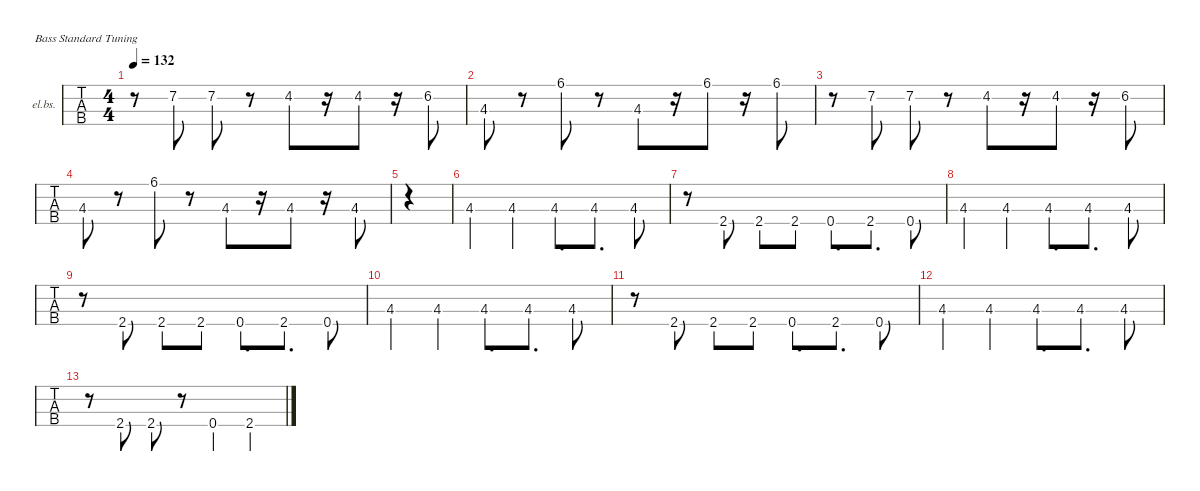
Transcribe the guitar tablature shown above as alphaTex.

\defaultSystemsLayout 4
\hideDynamics
\bracketExtendMode nobrackets
\firstSystemTrackNameOrientation horizontal
\otherSystemsTrackNameOrientation horizontal
\track ("Electric Bass" "el.bs.") {instrument electricbassfinger}
\staff {tabs}
\tuning (G2 D2 A1 E1)
\ts (4 4)
\tempo 132
\clef f4
\ks c
r.8{dy mf beam Down} 7.2.8{beam Down} 7.2.8{beam Down} r.8{beam Down} 4.2{acc #}.8{beam Down} r.16{beam Down} 4.2{acc #}.8{beam Down} r.16{beam Down} 6.2{acc #}.8{beam Down} |
4.3{acc #}.8{beam Up} r.8{beam Up} 6.1{acc #}.8{beam Down} r.8{beam Down} 4.3{acc #}.8{beam Down} r.16{beam Down} 6.1{acc #}.8{beam Down} r.16{beam Up} 6.1{acc #}.8{beam Down} |
r.8{beam Down} 7.2.8{beam Down} 7.2.8{beam Down} r.8{beam Down} 4.2{acc #}.8{beam Down} r.16{beam Down} 4.2{acc #}.8{beam Down} r.16{beam Down} 6.2{acc #}.8{beam Down} |
4.3{acc #}.8{beam Up} r.8{beam Up} 6.1{acc #}.8{beam Down} r.8{beam Down} 4.3{acc #}.8{beam Up} r.16{beam Up} 4.3{acc #}.8{beam Up} r.16{beam Up} 4.3{acc #}.8{beam Up} |
|
4.3{acc #}.4{beam Up} 4.3{acc #}.4{beam Up} 4.3{acc #}.8{d beam Up} 4.3{acc #}.8{d beam Up} 4.3{acc #}.8{beam Up} |
r.8{beam Down} 2.4{acc #}.8{beam Up} 2.4{acc #}.8{beam Up} 2.4{acc #}.8{beam Up} 0.4.8{d beam Up} 2.4{acc #}.8{d beam Up} 0.4.8{beam Up} |
4.3{acc #}.4 4.3{acc #}.4 4.3{acc #}.8{d} 4.3{acc #}.8{d} 4.3{acc #}.8 |
r.8 2.4{acc #}.8 2.4{acc #}.8 2.4{acc #}.8 0.4.8{d} 2.4{acc #}.8{d} 0.4.8 |
4.3{acc #}.4 4.3{acc #}.4 4.3{acc #}.8{d} 4.3{acc #}.8{d} 4.3{acc #}.8 |
r.8 2.4{acc #}.8 2.4{acc #}.8 2.4{acc #}.8 0.4.8{d} 2.4{acc #}.8{d} 0.4.8 |
4.3{acc #}.4 4.3{acc #}.4 4.3{acc #}.8{d} 4.3{acc #}.8{d} 4.3{acc #}.8 |
r.8 2.4{acc #}.8 2.4{acc #}.8 r.8 0.4.4 2.4{acc #}.4
